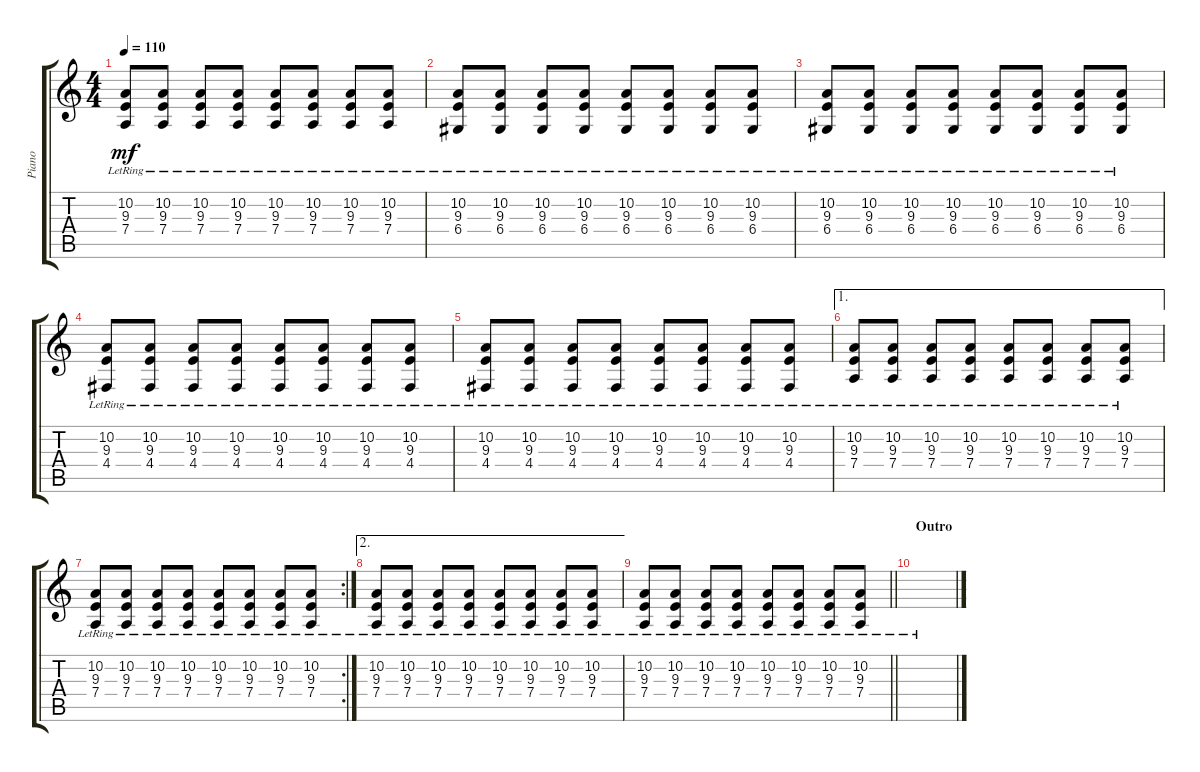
\track ("Piano" "Piano") {instrument acousticgrandpiano}
\staff {score tabs}
\tuning (E4 B3 G3 D3 A2 E2) {hide}
\ts (4 4)
\tempo 110
\clef g2
\ks c
(10.2{lr} 9.3{lr} 7.4{lr}).8{dy mf} (10.2{lr} 9.3{lr} 7.4{lr}).8 (10.2{lr} 9.3{lr} 7.4{lr}).8 (10.2{lr} 9.3{lr} 7.4{lr}).8 (10.2{lr} 9.3{lr} 7.4{lr}).8 (10.2{lr} 9.3{lr} 7.4{lr}).8 (10.2{lr} 9.3{lr} 7.4{lr}).8 (10.2{lr} 9.3{lr} 7.4{lr}).8 |
(10.2{lr} 9.3{lr} 6.4{lr}).8 (10.2{lr} 9.3{lr} 6.4{lr}).8 (10.2{lr} 9.3{lr} 6.4{lr}).8 (10.2{lr} 9.3{lr} 6.4{lr}).8 (10.2{lr} 9.3{lr} 6.4{lr}).8 (10.2{lr} 9.3{lr} 6.4{lr}).8 (10.2{lr} 9.3{lr} 6.4{lr}).8 (10.2{lr} 9.3{lr} 6.4{lr}).8 |
(10.2{lr} 9.3{lr} 6.4{lr}).8 (10.2{lr} 9.3{lr} 6.4{lr}).8 (10.2{lr} 9.3{lr} 6.4{lr}).8 (10.2{lr} 9.3{lr} 6.4{lr}).8 (10.2{lr} 9.3{lr} 6.4{lr}).8 (10.2{lr} 9.3{lr} 6.4{lr}).8 (10.2{lr} 9.3{lr} 6.4{lr}).8 (10.2{lr} 9.3{lr} 6.4{lr}).8 |
(10.2{lr} 9.3{lr} 4.4{lr}).8 (10.2{lr} 9.3{lr} 4.4{lr}).8 (10.2{lr} 9.3{lr} 4.4{lr}).8 (10.2{lr} 9.3{lr} 4.4{lr}).8 (10.2{lr} 9.3{lr} 4.4{lr}).8 (10.2{lr} 9.3{lr} 4.4{lr}).8 (10.2{lr} 9.3{lr} 4.4{lr}).8 (10.2{lr} 9.3{lr} 4.4{lr}).8 |
(10.2{lr} 9.3{lr} 4.4{lr}).8 (10.2{lr} 9.3{lr} 4.4{lr}).8 (10.2{lr} 9.3{lr} 4.4{lr}).8 (10.2{lr} 9.3{lr} 4.4{lr}).8 (10.2{lr} 9.3{lr} 4.4{lr}).8 (10.2{lr} 9.3{lr} 4.4{lr}).8 (10.2{lr} 9.3{lr} 4.4{lr}).8 (10.2{lr} 9.3{lr} 4.4{lr}).8 |
\ae 1
(10.2{lr} 9.3{lr} 7.4{lr}).8 (10.2{lr} 9.3{lr} 7.4{lr}).8 (10.2{lr} 9.3{lr} 7.4{lr}).8 (10.2{lr} 9.3{lr} 7.4{lr}).8 (10.2{lr} 9.3{lr} 7.4{lr}).8 (10.2{lr} 9.3{lr} 7.4{lr}).8 (10.2{lr} 9.3{lr} 7.4{lr}).8 (10.2{lr} 9.3{lr} 7.4{lr}).8 |
\rc 2
(10.2{lr} 9.3{lr} 7.4{lr}).8 (10.2{lr} 9.3{lr} 7.4{lr}).8 (10.2{lr} 9.3{lr} 7.4{lr}).8 (10.2{lr} 9.3{lr} 7.4{lr}).8 (10.2{lr} 9.3{lr} 7.4{lr}).8 (10.2{lr} 9.3{lr} 7.4{lr}).8 (10.2{lr} 9.3{lr} 7.4{lr}).8 (10.2{lr} 9.3{lr} 7.4{lr}).8 |
\ae 2
(10.2{lr} 9.3{lr} 7.4{lr}).8 (10.2{lr} 9.3{lr} 7.4{lr}).8 (10.2{lr} 9.3{lr} 7.4{lr}).8 (10.2{lr} 9.3{lr} 7.4{lr}).8 (10.2{lr} 9.3{lr} 7.4{lr}).8 (10.2{lr} 9.3{lr} 7.4{lr}).8 (10.2{lr} 9.3{lr} 7.4{lr}).8 (10.2{lr} 9.3{lr} 7.4{lr}).8 |
\barLineRight lightlight
(10.2{lr} 9.3{lr} 7.4{lr}).8 (10.2{lr} 9.3{lr} 7.4{lr}).8 (10.2{lr} 9.3{lr} 7.4{lr}).8 (10.2{lr} 9.3{lr} 7.4{lr}).8 (10.2{lr} 9.3{lr} 7.4{lr}).8 (10.2{lr} 9.3{lr} 7.4{lr}).8 (10.2{lr} 9.3{lr} 7.4{lr}).8 (10.2{lr} 9.3{lr} 7.4{lr}).8 |
\section ("" "Outro")
